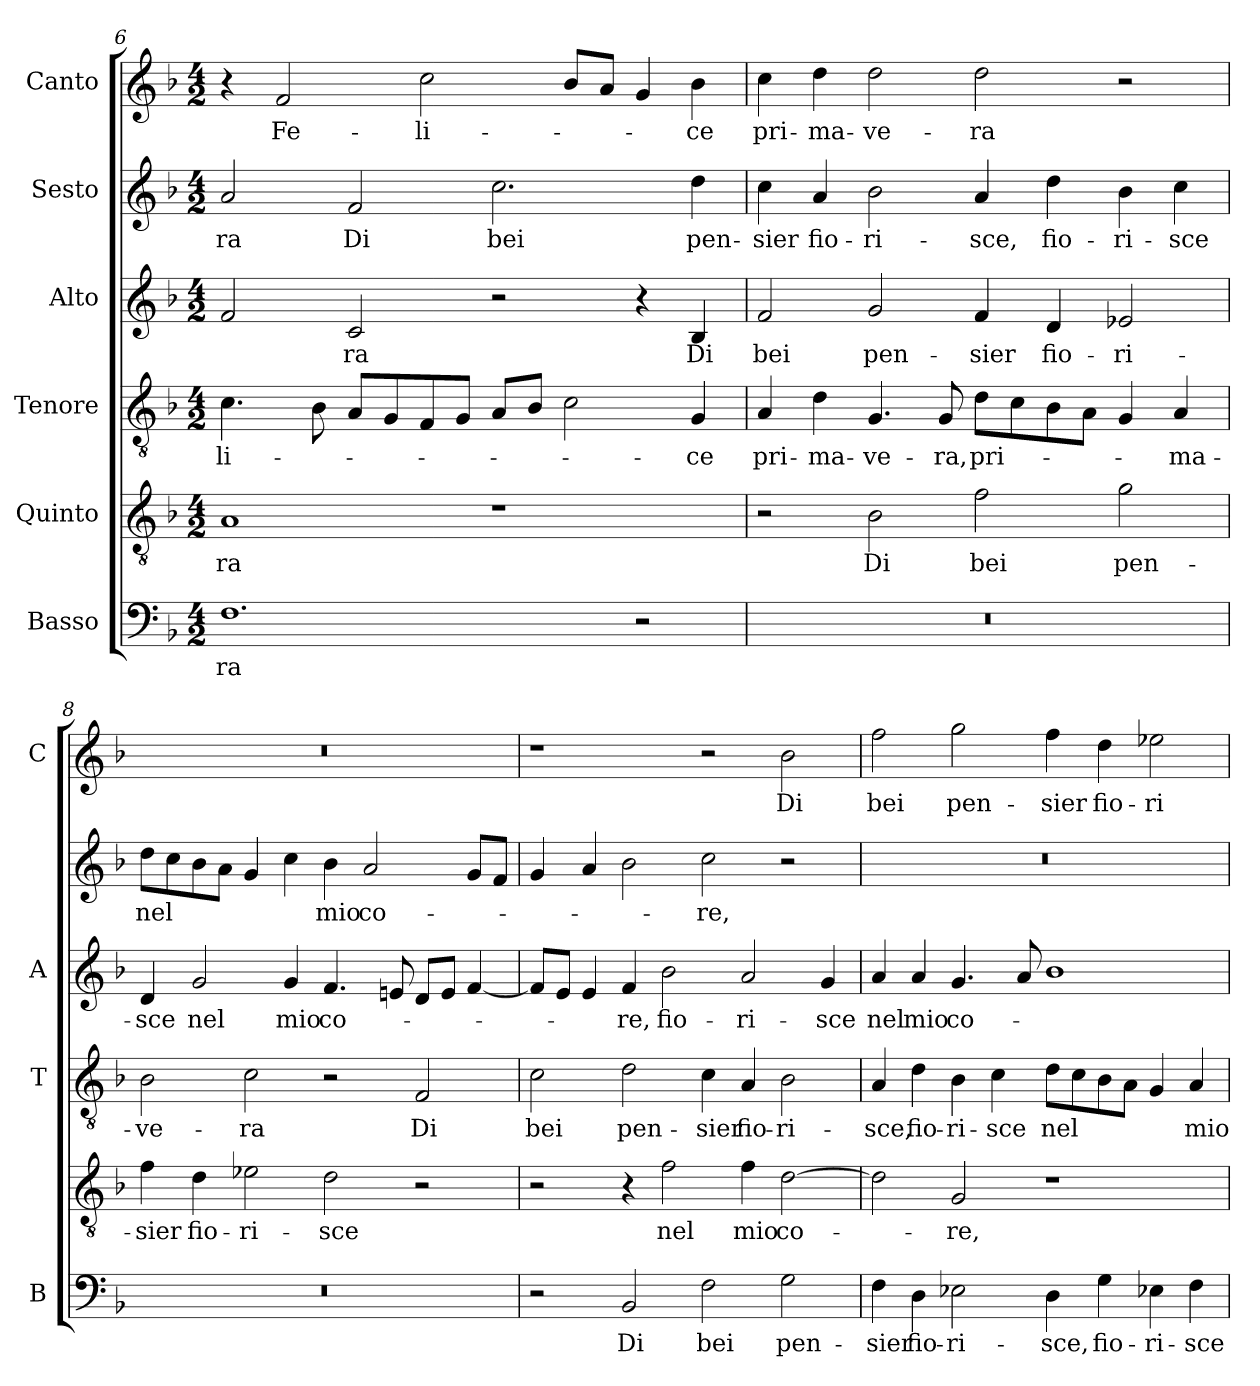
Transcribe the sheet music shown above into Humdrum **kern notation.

**kern	**text	**kern	**text	**kern	**text	**kern	**text	**kern	**text	**kern	**text
*part6	*part6	*part5	*part5	*part4	*part4	*part3	*part3	*part2	*part2	*part1	*part1
*staff6	*staff6	*staff5	*staff5	*staff4	*staff4	*staff3	*staff3	*staff2	*staff2	*staff1	*staff1
*I"Basso	*	*I"Quinto	*	*I"Tenore	*	*I"Alto	*	*I"Sesto	*	*I"Canto	*
*I'B	*	*	*	*I'T	*	*I'A	*	*	*	*I'C	*
*clefF4	*	*clefGv2	*	*clefGv2	*	*clefG2	*	*clefG2	*	*clefG2	*
*k[b-]	*	*k[b-]	*	*k[b-]	*	*k[b-]	*	*k[b-]	*	*k[b-]	*
*F:	*	*F:	*	*F:	*	*F:	*	*F:	*	*F:	*
*M4/2	*	*M4/2	*	*M4/2	*	*M4/2	*	*M4/2	*	*M4/2	*
=6	=6	=6	=6	=6	=6	=6	=6	=6	=6	=6	=6
1.F	-ra	1A	-ra	4.c	-li-	2f	.	2a	-ra	4r	.
.	.	.	.	.	.	.	.	.	.	2f	Fe-
.	.	.	.	8B-	.	.	.	.	.	.	.
.	.	.	.	8AL	.	2c	-ra	2f	Di	.	.
.	.	.	.	8G	.	.	.	.	.	.	.
.	.	.	.	8F	.	.	.	.	.	2cc	-li-
.	.	.	.	8GJ	.	.	.	.	.	.	.
.	.	1r	.	8AL	.	2r	.	2.cc	bei	.	.
.	.	.	.	8B-J	.	.	.	.	.	.	.
.	.	.	.	2c	.	.	.	.	.	8b-L	.
.	.	.	.	.	.	.	.	.	.	8aJ	.
2r	.	.	.	.	.	4r	.	.	.	4g	.
.	.	.	.	4G	-ce	4B-	Di	4dd	pen-	4b-	-ce
=7	=7	=7	=7	=7	=7	=7	=7	=7	=7	=7	=7
0r	.	2r	.	4A	pri-	2f	bei	4cc	-sier	4cc	pri-
.	.	.	.	4d	-ma-	.	.	4a	fio-	4dd	-ma-
.	.	2B-	Di	4.G	-ve-	2g	pen-	2b-	-ri-	2dd	-ve-
.	.	.	.	8G	-ra,	.	.	.	.	.	.
.	.	2f	bei	8dL	pri-	4f	-sier	4a	-sce,	2dd	-ra
.	.	.	.	8c	.	.	.	.	.	.	.
.	.	.	.	8B-	.	4d	fio-	4dd	fio-	.	.
.	.	.	.	8AJ	.	.	.	.	.	.	.
.	.	2g	pen-	4G	.	2e-X	-ri-	4b-	-ri-	2r	.
.	.	.	.	4A	-ma-	.	.	4cc	-sce	.	.
=8	=8	=8	=8	=8	=8	=8	=8	=8	=8	=8	=8
0r	.	4f	-sier	2B-	-ve-	4d	-sce	8ddL	nel	0r	.
.	.	.	.	.	.	.	.	8cc	.	.	.
.	.	4d	fio-	.	.	2g	nel	8b-	.	.	.
.	.	.	.	.	.	.	.	8aJ	.	.	.
.	.	2e-X	-ri-	2c	-ra	.	.	4g	.	.	.
.	.	.	.	.	.	4g	mio	4cc	.	.	.
.	.	2d	-sce	2r	.	4.f	co-	4b-	mio	.	.
.	.	.	.	.	.	.	.	2a	co-	.	.
.	.	.	.	.	.	8en	.	.	.	.	.
.	.	2r	.	2F	Di	8dL	.	.	.	.	.
.	.	.	.	.	.	8eJ	.	.	.	.	.
.	.	.	.	.	.	[4f	.	8gL	.	.	.
.	.	.	.	.	.	.	.	8fJ	.	.	.
=9	=9	=9	=9	=9	=9	=9	=9	=9	=9	=9	=9
2r	.	2r	.	2c	bei	8fL]	.	4g	.	1r	.
.	.	.	.	.	.	8eJ	.	.	.	.	.
.	.	.	.	.	.	4e	.	4a	.	.	.
2BB-	Di	4r	.	2d	pen-	4f	-re,	2b-	.	.	.
.	.	2f	nel	.	.	2b-	fio-	.	.	.	.
2F	bei	.	.	4c	-sier	.	.	2cc	-re,	2r	.
.	.	4f	mio	4A	fio-	2a	-ri-	.	.	.	.
2G	pen-	[2d	co-	2B-	-ri-	.	.	2r	.	2b-	Di
.	.	.	.	.	.	4g	-sce	.	.	.	.
=10	=10	=10	=10	=10	=10	=10	=10	=10	=10	=10	=10
4F	-sier	2d]	.	4A	-sce,	4a	nel	0r	.	2ff	bei
4D	fio-	.	.	4d	fio-	4a	mio	.	.	.	.
2E-X	-ri-	2G	-re,	4B-	-ri-	4.g	co-	.	.	2gg	pen-
.	.	.	.	4c	-sce	.	.	.	.	.	.
.	.	.	.	.	.	8a	.	.	.	.	.
4D	-sce,	1r	.	8dL	nel	1b-	.	.	.	4ff	-sier
.	.	.	.	8c	.	.	.	.	.	.	.
4G	fio-	.	.	8B-	.	.	.	.	.	4dd	fio-
.	.	.	.	8AJ	.	.	.	.	.	.	.
4E-X	-ri-	.	.	4G	.	.	.	.	.	2ee-X	-ri-
4F	-sce	.	.	4A	mio	.	.	.	.	.	.
=	=	=	=	=	=	=	=	=	=	=	=
*-	*-	*-	*-	*-	*-	*-	*-	*-	*-	*-	*-
